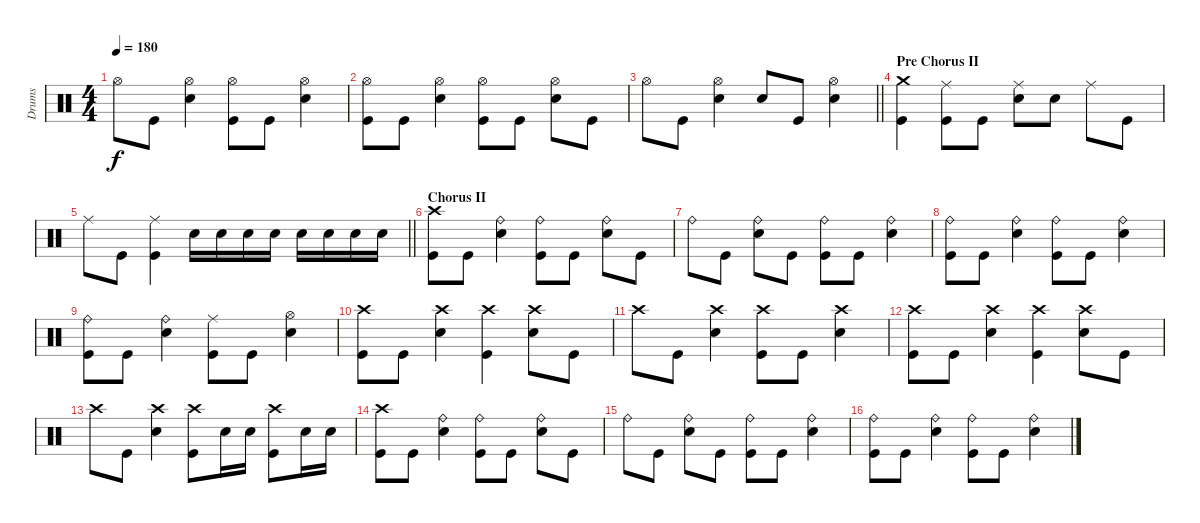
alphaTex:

\track ("Drums" "Drums") {instrument percussion}
\staff {score}
\articulation defaults
\ts (4 4)
\tempo 180
\clef neutral
\ks aminor "Hi-Hat (open)".8{dy f} "Kick (hit)".8
("Hi-Hat (open)" "Snare (hit) 2").4 ("Hi-Hat (open)" "Kick (hit)").8 "Kick (hit)".8 ("Hi-Hat (open)" "Snare (hit) 2").4 |
("Hi-Hat (open)" "Kick (hit)").8 "Kick (hit)".8 ("Hi-Hat (open)" "Snare (hit) 2").4 ("Hi-Hat (open)" "Kick (hit)").8 "Kick (hit)".8 ("Hi-Hat (open)" "Snare (hit) 2").8 "Kick (hit)".8 |
\barLineRight lightlight "Hi-Hat (open)".8 "Kick (hit)".8
("Hi-Hat (open)" "Snare (hit) 2").4 "Snare (hit) 2".8 "Kick (hit)".8 ("Hi-Hat (open)" "Snare (hit) 2").4 |
\section ("" "Pre Chorus II")
("Crash medium (hit)" "Kick (hit)").4 ("Ride (middle)" "Kick (hit)").8 "Kick (hit)".8 ("Ride (middle)" "Snare (hit) 2").8 "Snare (hit) 2".8 "Ride (middle)".8 "Kick (hit)".8 |
\barLineRight lightlight "Ride (middle)".8 "Kick (hit)".8
("Ride (middle)" "Kick (hit)").4 "Snare (hit) 2".16 "Snare (hit) 2".16 "Snare (hit) 2".16 "Snare (hit) 2".16 "Snare (hit) 2".16 "Snare (hit) 2".16 "Snare (hit) 2".16 "Snare (hit) 2".16 |
\section ("" "Chorus II")
("Crash high (hit)" "Kick (hit)").8 "Kick (hit)".8 ("Ride (bell)" "Snare (hit) 2").4 ("Ride (bell)" "Kick (hit)").8 "Kick (hit)".8 ("Ride (bell)" "Snare (hit) 2").8 "Kick (hit)".8 |
"Ride (bell)".8 "Kick (hit)".8 ("Ride (bell)" "Snare (hit) 2").8 "Kick (hit)".8 ("Ride (bell)" "Kick (hit)").8 "Kick (hit)".8 ("Ride (bell)" "Snare (hit) 2").4 |
("Ride (bell)" "Kick (hit)").8 "Kick (hit)".8 ("Ride (bell)" "Snare (hit) 2").4 ("Ride (bell)" "Kick (hit)").8 "Kick (hit)".8 ("Ride (bell)" "Snare (hit) 2").4 |
("Ride (bell)" "Kick (hit)").8 "Kick (hit)".8 ("Ride (bell)" "Snare (hit) 2").4 ("Ride (middle)" "Kick (hit)").8 "Kick (hit)".8 ("Hi-Hat (open)" "Snare (hit) 2").4 |
("Crash high (hit)" "Kick (hit)").8 "Kick (hit)".8 ("Crash high (hit)" "Snare (hit) 2").4 ("Crash high (hit)" "Kick (hit)").4 ("Crash high (hit)" "Snare (hit) 2").8 "Kick (hit)".8 |
"Crash high (hit)".8 "Kick (hit)".8 ("Crash high (hit)" "Snare (hit) 2").4 ("Crash high (hit)" "Kick (hit)").8 "Kick (hit)".8 ("Crash high (hit)" "Snare (hit) 2").4 |
("Crash high (hit)" "Kick (hit)").8 "Kick (hit)".8 ("Crash high (hit)" "Snare (hit) 2").4 ("Crash high (hit)" "Kick (hit)").4 ("Crash high (hit)" "Snare (hit) 2").8 "Kick (hit)".8 |
"Crash high (hit)".8 "Kick (hit)".8 ("Crash high (hit)" "Snare (hit) 2").4 ("Crash high (hit)" "Kick (hit)").8 "Snare (hit) 2".16 "Snare (hit) 2".16 ("Crash high (hit)" "Kick (hit)").8 "Snare (hit) 2".16 "Snare (hit) 2".16 |
("Crash high (hit)" "Kick (hit)").8 "Kick (hit)".8 ("Ride (bell)" "Snare (hit) 2").4 ("Ride (bell)" "Kick (hit)").8 "Kick (hit)".8 ("Ride (bell)" "Snare (hit) 2").8 "Kick (hit)".8 |
"Ride (bell)".8 "Kick (hit)".8 ("Ride (bell)" "Snare (hit) 2").8 "Kick (hit)".8 ("Ride (bell)" "Kick (hit)").8 "Kick (hit)".8 ("Ride (bell)" "Snare (hit) 2").4 |
("Ride (bell)" "Kick (hit)").8 "Kick (hit)".8 ("Ride (bell)" "Snare (hit) 2").4 ("Ride (bell)" "Kick (hit)").8 "Kick (hit)".8 ("Ride (bell)" "Snare (hit) 2").4
